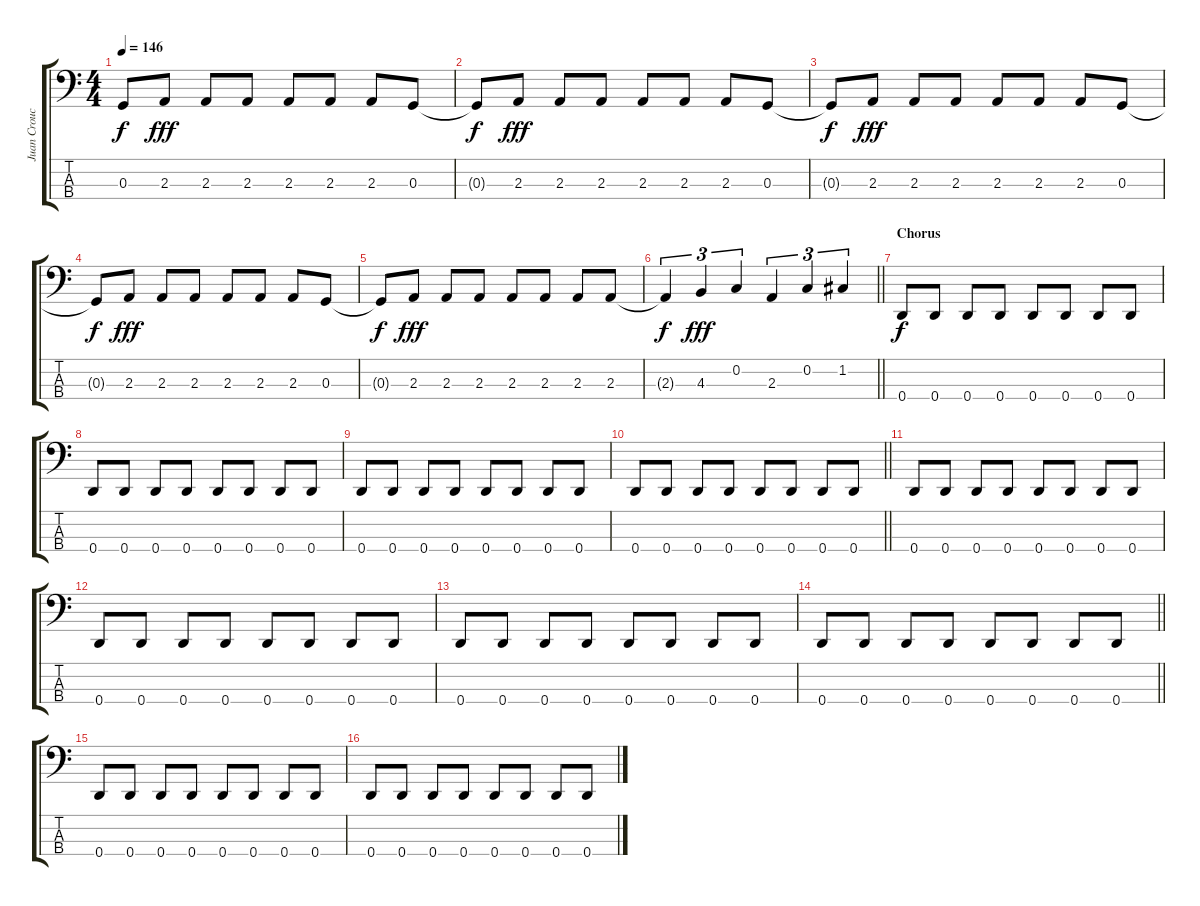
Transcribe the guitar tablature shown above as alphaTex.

\track ("Juan Croucier - Bass" "Juan Crouc") {instrument electricbasspick}
\staff {score tabs}
\tuning (F2 C2 G1 D1) {hide}
\ts (4 4)
\tempo 146
\clef f4
\ks c
0.3{t}.8{dy f} 2.3.8{dy fff} 2.3.8 2.3.8 2.3.8 2.3.8 2.3.8 0.3.8 |
0.3{t}.8{dy f} 2.3.8{dy fff} 2.3.8 2.3.8 2.3.8 2.3.8 2.3.8 0.3.8 |
0.3{t}.8{dy f} 2.3.8{dy fff} 2.3.8 2.3.8 2.3.8 2.3.8 2.3.8 0.3.8 |
0.3{t}.8{dy f} 2.3.8{dy fff} 2.3.8 2.3.8 2.3.8 2.3.8 2.3.8 0.3.8 |
0.3{t}.8{dy f} 2.3.8{dy fff} 2.3.8 2.3.8 2.3.8 2.3.8 2.3.8 2.3.8 |
\barLineRight lightlight
2.3{t}.4{tu (3 2) dy f} 4.3.4{tu (3 2) dy fff} 0.2.4{tu (3 2)} 2.3.4{tu (3 2)} 0.2.4{tu (3 2)} 1.2.4{tu (3 2)} |
\section ("" "Chorus")
0.4.8{dy f} 0.4.8 0.4.8 0.4.8 0.4.8 0.4.8 0.4.8 0.4.8 |
0.4.8 0.4.8 0.4.8 0.4.8 0.4.8 0.4.8 0.4.8 0.4.8 |
0.4.8 0.4.8 0.4.8 0.4.8 0.4.8 0.4.8 0.4.8 0.4.8 |
\barLineRight lightlight
0.4.8 0.4.8 0.4.8 0.4.8 0.4.8 0.4.8 0.4.8 0.4.8 |
0.4.8 0.4.8 0.4.8 0.4.8 0.4.8 0.4.8 0.4.8 0.4.8 |
0.4.8 0.4.8 0.4.8 0.4.8 0.4.8 0.4.8 0.4.8 0.4.8 |
0.4.8 0.4.8 0.4.8 0.4.8 0.4.8 0.4.8 0.4.8 0.4.8 |
\barLineRight lightlight
0.4.8 0.4.8 0.4.8 0.4.8 0.4.8 0.4.8 0.4.8 0.4.8 |
0.4.8 0.4.8 0.4.8 0.4.8 0.4.8 0.4.8 0.4.8 0.4.8 |
0.4.8 0.4.8 0.4.8 0.4.8 0.4.8 0.4.8 0.4.8 0.4.8
